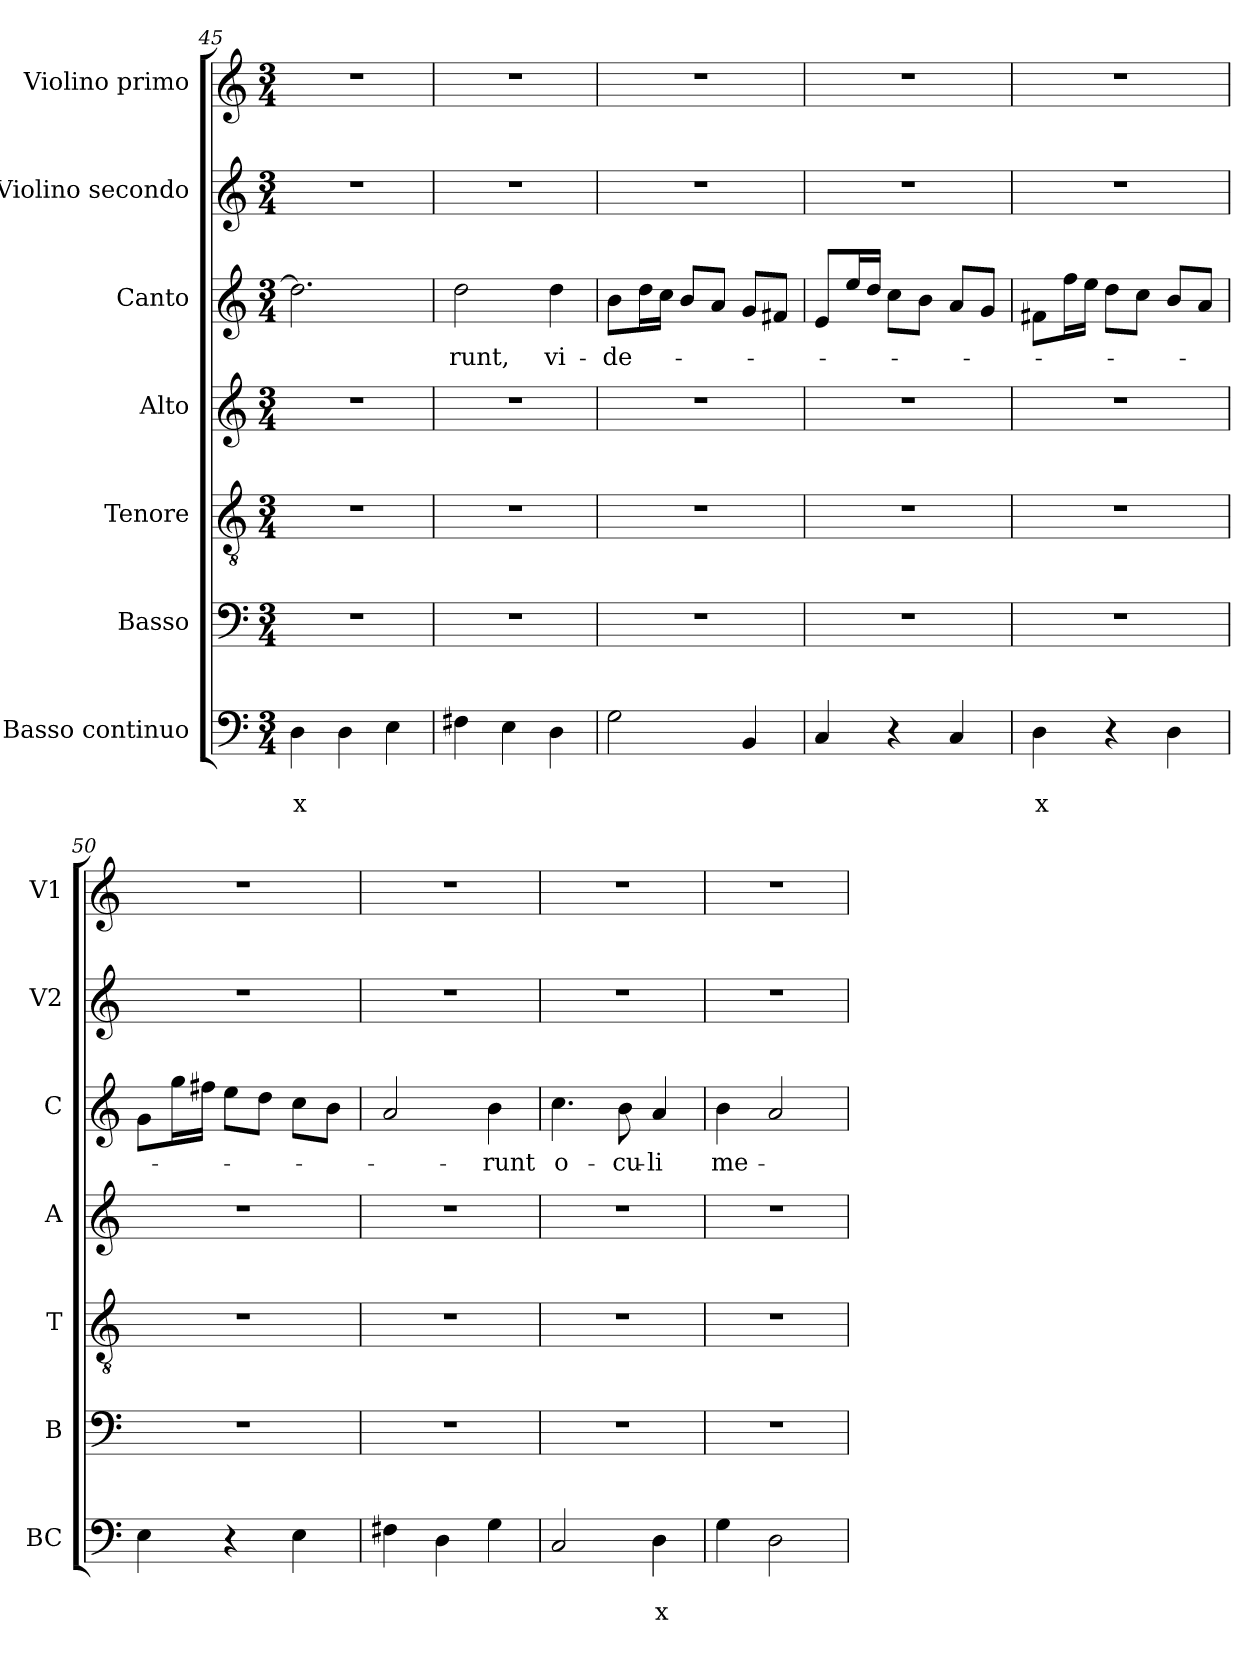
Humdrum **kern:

**kern	**text	**text	**kern	**kern	**kern	**kern	**text	**kern	**kern
*part7	*part7	*part7	*part6	*part5	*part4	*part3	*part3	*part2	*part1
*staff7	*staff7	*staff7	*staff6	*staff5	*staff4	*staff3	*staff3	*staff2	*staff1
*I"Basso continuo	*	*	*I"Basso	*I"Tenore	*I"Alto	*I"Canto	*	*I"Violino secondo	*I"Violino primo
*I'BC	*	*	*I'B	*I'T	*I'A	*I'C	*	*I'V2	*I'V1
*clefF4	*	*	*clefF4	*clefGv2	*clefG2	*clefG2	*	*clefG2	*clefG2
*k[]	*	*	*k[]	*k[]	*k[]	*k[]	*	*k[]	*k[]
*C:	*	*	*C:	*C:	*C:	*C:	*	*C:	*C:
*M3/4	*	*	*M3/4	*M3/4	*M3/4	*M3/4	*	*M3/4	*M3/4
=45	=45	=45	=45	=45	=45	=45	=45	=45	=45
!	!	!LO:LY:b	!	!	!	!	!	!	!
4D\	.	x	2.r	2.r	2.r	2.dd\]	.	2.r	2.r
4D\	.	.	.	.	.	.	.	.	.
4E\	.	.	.	.	.	.	.	.	.
=46	=46	=46	=46	=46	=46	=46	=46	=46	=46
!	!	!	!	!	!	!	!LO:LY:b	!	!
4F#X\	.	.	2.r	2.r	2.r	2dd\	-runt,	2.r	2.r
4E\	.	.	.	.	.	.	.	.	.
!	!	!	!	!	!	!	!LO:LY:b	!	!
4D\	.	.	.	.	.	4dd\	vi-	.	.
=47	=47	=47	=47	=47	=47	=47	=47	=47	=47
!	!	!	!	!	!	!	!LO:LY:b	!	!
2G\	.	.	2.r	2.r	2.r	8b\L	-de-	2.r	2.r
.	.	.	.	.	.	16dd\L	.	.	.
.	.	.	.	.	.	16cc\JJ	.	.	.
.	.	.	.	.	.	8b/L	.	.	.
.	.	.	.	.	.	8a/J	.	.	.
4BB/	.	.	.	.	.	8g/L	.	.	.
.	.	.	.	.	.	8f#X/J	.	.	.
!!LO:LB:g=z
=48	=48	=48	=48	=48	=48	=48	=48	=48	=48
4C/	.	.	2.r	2.r	2.r	8e/L	.	2.r	2.r
.	.	.	.	.	.	16ee/L	.	.	.
.	.	.	.	.	.	16dd/JJ	.	.	.
4r	.	.	.	.	.	8cc\L	.	.	.
.	.	.	.	.	.	8b\J	.	.	.
4C/	.	.	.	.	.	8a/L	.	.	.
.	.	.	.	.	.	8g/J	.	.	.
=49	=49	=49	=49	=49	=49	=49	=49	=49	=49
!	!	!LO:LY:b	!	!	!	!	!	!	!
4D\	.	x	2.r	2.r	2.r	8f#X\L	.	2.r	2.r
.	.	.	.	.	.	16ff\L	.	.	.
.	.	.	.	.	.	16ee\JJ	.	.	.
4r	.	.	.	.	.	8dd\L	.	.	.
.	.	.	.	.	.	8cc\J	.	.	.
4D\	.	.	.	.	.	8b/L	.	.	.
.	.	.	.	.	.	8a/J	.	.	.
=50	=50	=50	=50	=50	=50	=50	=50	=50	=50
4E\	.	.	2.r	2.r	2.r	8g\L	.	2.r	2.r
.	.	.	.	.	.	16gg\L	.	.	.
.	.	.	.	.	.	16ff#X\JJ	.	.	.
4r	.	.	.	.	.	8ee\L	.	.	.
.	.	.	.	.	.	8dd\J	.	.	.
4E\	.	.	.	.	.	8cc\L	.	.	.
.	.	.	.	.	.	8b\J	.	.	.
=51	=51	=51	=51	=51	=51	=51	=51	=51	=51
4F#X\	.	.	2.r	2.r	2.r	2a/	.	2.r	2.r
4D\	.	.	.	.	.	.	.	.	.
!	!	!	!	!	!	!	!LO:LY:b	!	!
4G\	.	.	.	.	.	4b\	-runt	.	.
=52	=52	=52	=52	=52	=52	=52	=52	=52	=52
!	!	!	!	!	!	!	!LO:LY:b	!	!
2C/	.	.	2.r	2.r	2.r	4.cc\	o-	2.r	2.r
!	!	!	!	!	!	!	!LO:LY:b	!	!
.	.	.	.	.	.	8b\	-cu-	.	.
!	!	!LO:LY:b	!	!	!	!	!LO:LY:b	!	!
4D\	.	x	.	.	.	4a/	-li	.	.
=53	=53	=53	=53	=53	=53	=53	=53	=53	=53
!	!	!	!	!	!	!	!LO:LY:b	!	!
4G\	.	.	2.r	2.r	2.r	4b\	me-	2.r	2.r
2D\	.	.	.	.	.	2a/	.	.	.
=	=	=	=	=	=	=	=	=	=
*-	*-	*-	*-	*-	*-	*-	*-	*-	*-
